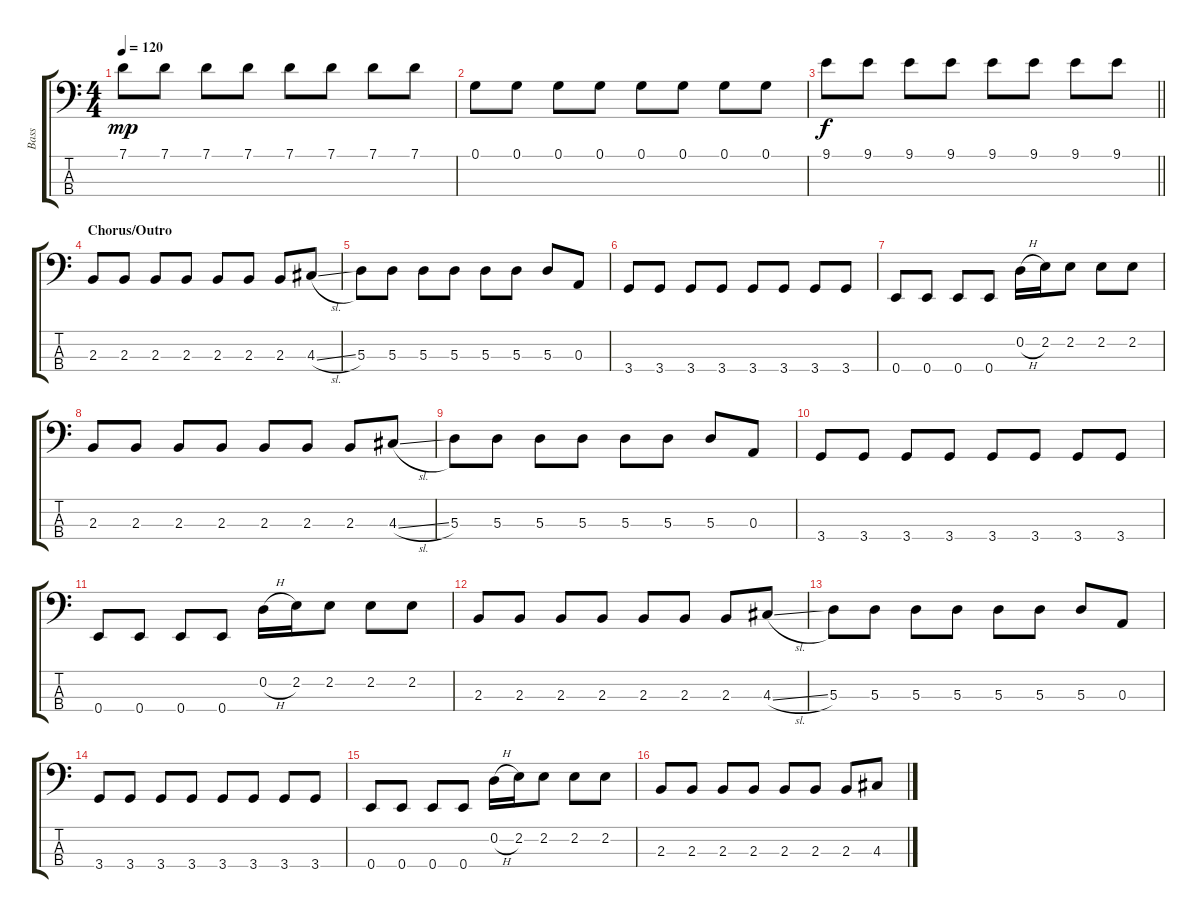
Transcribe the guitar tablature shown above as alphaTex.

\track ("Bass" "Bass") {instrument electricbassfinger}
\staff {score tabs}
\tuning (G2 D2 A1 E1) {hide}
\ts (4 4)
\tempo 120
\clef f4
\ks c
7.1.8{dy mp} 7.1.8 7.1.8 7.1.8 7.1.8 7.1.8 7.1.8 7.1.8 |
0.1.8 0.1.8 0.1.8 0.1.8 0.1.8 0.1.8 0.1.8 0.1.8 |
\barLineRight lightlight
9.1.8{dy f} 9.1.8 9.1.8 9.1.8 9.1.8 9.1.8 9.1.8 9.1.8 |
\section ("" "Chorus/Outro")
2.3.8 2.3.8 2.3.8 2.3.8 2.3.8 2.3.8 2.3.8 4.3{sl}.8 |
5.3.8 5.3.8 5.3.8 5.3.8 5.3.8 5.3.8 5.3.8 0.3.8 |
3.4.8 3.4.8 3.4.8 3.4.8 3.4.8 3.4.8 3.4.8 3.4.8 |
0.4.8 0.4.8 0.4.8 0.4.8 0.2{h}.16 2.2.16 2.2.8 2.2.8 2.2.8 |
2.3.8 2.3.8 2.3.8 2.3.8 2.3.8 2.3.8 2.3.8 4.3{sl}.8 |
5.3.8 5.3.8 5.3.8 5.3.8 5.3.8 5.3.8 5.3.8 0.3.8 |
3.4.8 3.4.8 3.4.8 3.4.8 3.4.8 3.4.8 3.4.8 3.4.8 |
0.4.8 0.4.8 0.4.8 0.4.8 0.2{h}.16 2.2.16 2.2.8 2.2.8 2.2.8 |
2.3.8 2.3.8 2.3.8 2.3.8 2.3.8 2.3.8 2.3.8 4.3{sl}.8 |
5.3.8 5.3.8 5.3.8 5.3.8 5.3.8 5.3.8 5.3.8 0.3.8 |
3.4.8 3.4.8 3.4.8 3.4.8 3.4.8 3.4.8 3.4.8 3.4.8 |
0.4.8 0.4.8 0.4.8 0.4.8 0.2{h}.16 2.2.16 2.2.8 2.2.8 2.2.8 |
2.3.8 2.3.8 2.3.8 2.3.8 2.3.8 2.3.8 2.3.8 4.3{sl}.8
